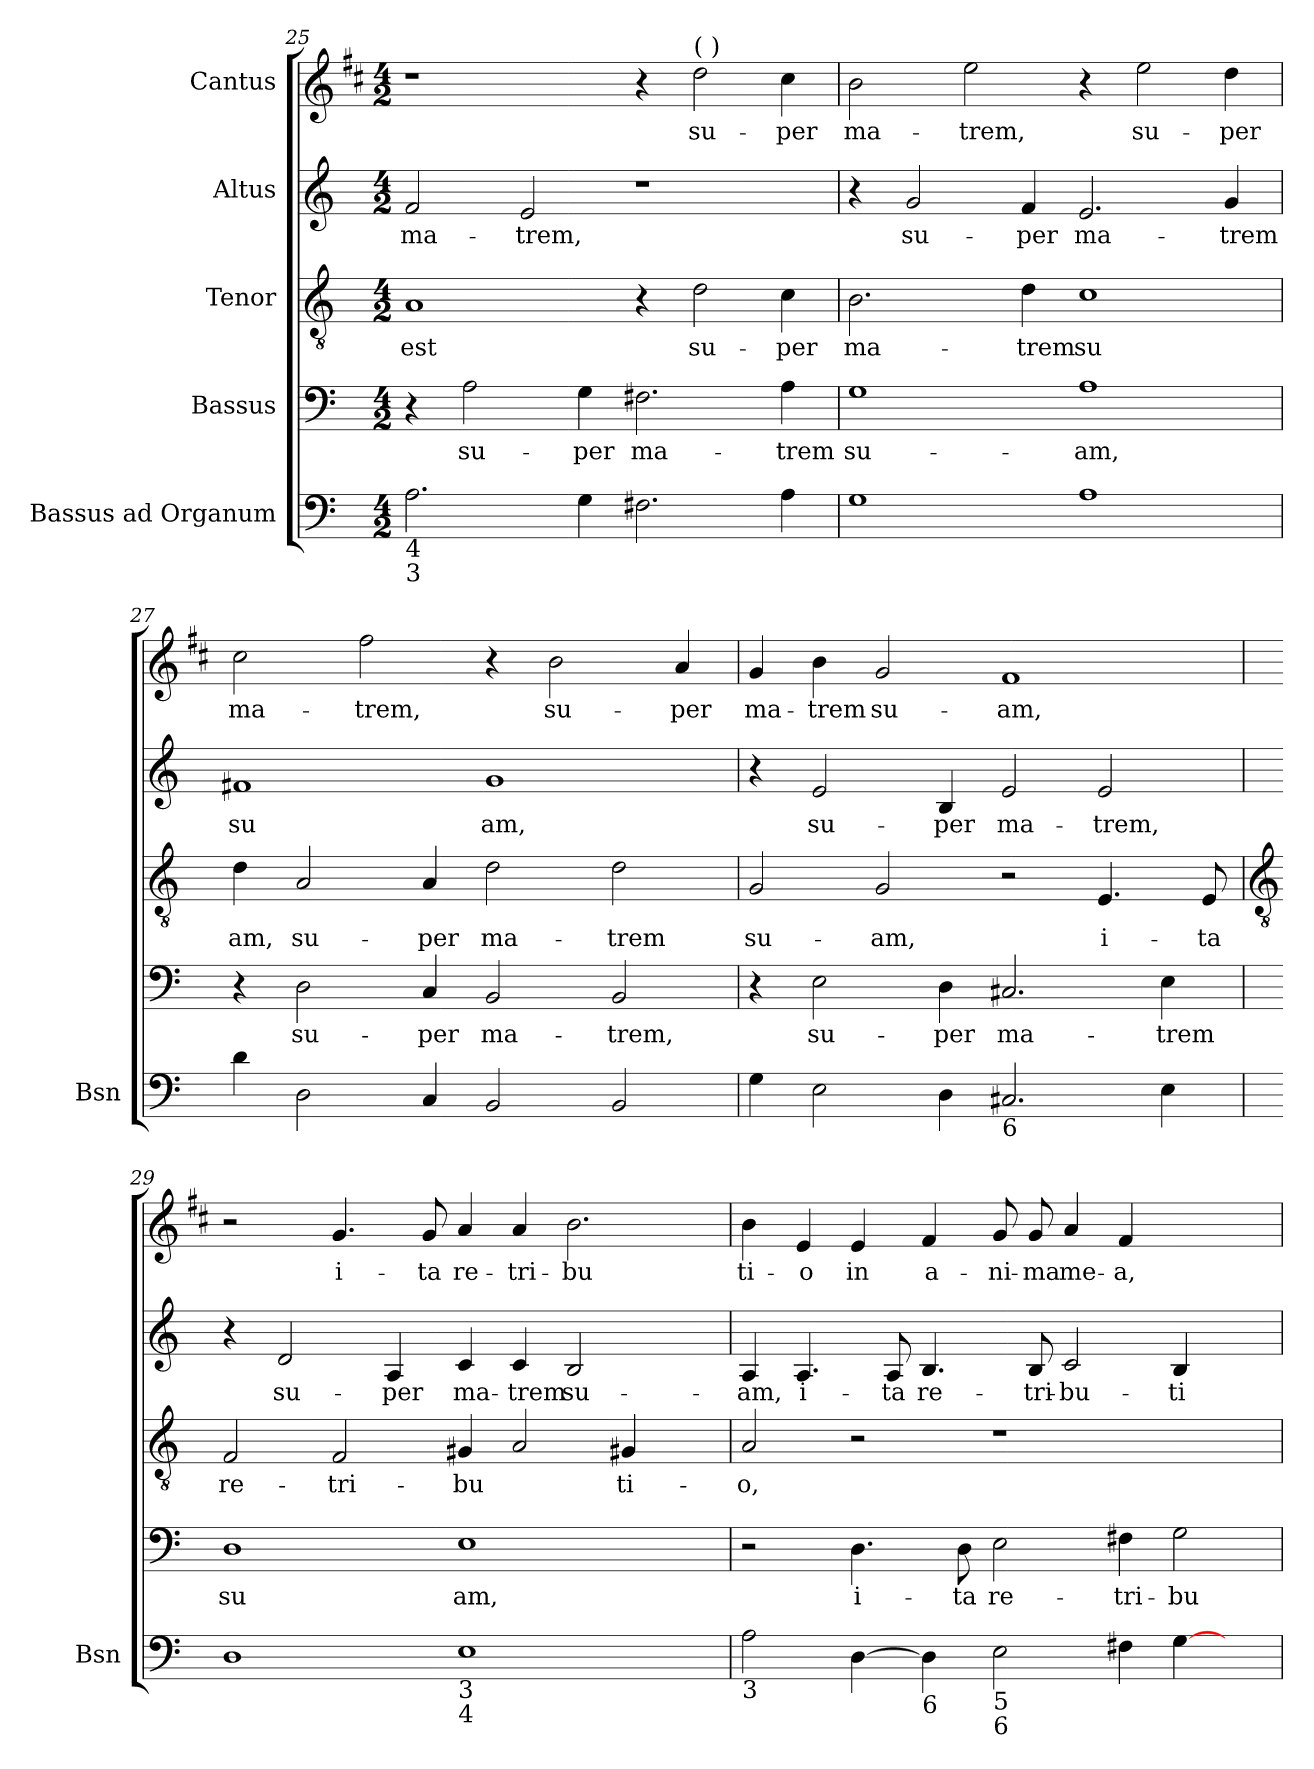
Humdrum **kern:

**kern	**kern	**text	**kern	**text	**kern	**text	**kern	**text
*part5	*part4	*part4	*part3	*part3	*part2	*part2	*part1	*part1
*staff5	*staff4	*staff4	*staff3	*staff3	*staff2	*staff2	*staff1	*staff1
*I"Bassus ad Organum	*I"Bassus	*	*I"Tenor	*	*I"Altus	*	*I"Cantus	*
*I'Bsn	*	*	*	*	*	*	*	*
!!LO:LB:g=z
*clefF4	*clefF4	*	*clefGv2	*	*clefG2	*	*clefG2	*
*	*	*	*	*	*	*	*ITrd1c2	*
*k[]	*k[]	*	*k[]	*	*k[]	*	*k[]	*
*C:	*C:	*	*C:	*	*C:	*	*C:	*
*M4/2	*M4/2	*	*M4/2	*	*M4/2	*	*M4/2	*
=25	=25	=25	=25	=25	=25	=25	=25	=25
!LO:TX:b:t=4	!	!	!	!	!	!	!	!
!LO:TX:b:t=3	!	!	!	!	!	!	!	!
!	!	!	!	!LO:LY:b	!	!LO:LY:b	!	!
2.A	4r	.	1A	est	2f	ma-	1r	.
!	!	!LO:LY:b	!	!	!	!	!	!
.	2A	su-	.	.	.	.	.	.
!	!	!	!	!	!	!LO:LY:b	!	!
.	.	.	.	.	2e	-trem,	.	.
!	!	!LO:LY:b	!	!	!	!	!	!
4G	4G	-per	.	.	.	.	.	.
!	!	!LO:LY:b	!	!	!	!	!	!
2.F#X	2.F#X	ma-	4r	.	1r	.	4r	.
!	!	!	!	!	!	!	!LO:TX:a:t=(  )	!
!	!	!	!	!LO:LY:b	!	!	!	!LO:LY:b
.	.	.	2d	su-	.	.	2cc	su-
!	!	!LO:LY:b	!	!LO:LY:b	!	!	!	!LO:LY:b
4A	4A	-trem	4c	-per	.	.	4b	-per
=26	=26	=26	=26	=26	=26	=26	=26	=26
!	!	!LO:LY:b	!	!LO:LY:b	!	!	!	!LO:LY:b
1G	1G	su-	2.B	ma-	4r	.	2a	ma-
!	!	!	!	!	!	!LO:LY:b	!	!
.	.	.	.	.	2g	su-	.	.
!	!	!	!	!	!	!	!	!LO:LY:b
.	.	.	.	.	.	.	2dd	-trem,
!	!	!	!	!LO:LY:b	!	!LO:LY:b	!	!
.	.	.	4d	-trem	4f	-per	.	.
!	!	!LO:LY:b	!	!LO:LY:b	!	!LO:LY:b	!	!
1A	1A	-am,	1c	su	2.e	ma-	4r	.
!	!	!	!	!	!	!	!	!LO:LY:b
.	.	.	.	.	.	.	2dd	su-
!	!	!	!	!	!	!LO:LY:b	!	!LO:LY:b
.	.	.	.	.	4g	-trem	4cc	-per
=27	=27	=27	=27	=27	=27	=27	=27	=27
!	!	!	!	!LO:LY:b	!	!LO:LY:b	!	!LO:LY:b
4d	4r	.	4d	am,	1f#X	su	2b	ma-
!	!	!LO:LY:b	!	!LO:LY:b	!	!	!	!
2D	2D	su-	2A	su-	.	.	.	.
!	!	!	!	!	!	!	!	!LO:LY:b
.	.	.	.	.	.	.	2ee	-trem,
!	!	!LO:LY:b	!	!LO:LY:b	!	!	!	!
4C	4C	-per	4A	-per	.	.	.	.
!	!	!LO:LY:b	!	!LO:LY:b	!	!LO:LY:b	!	!
2BB	2BB	ma-	2d	ma-	1g	am,	4r	.
!	!	!	!	!	!	!	!	!LO:LY:b
.	.	.	.	.	.	.	2a	su-
!	!	!LO:LY:b	!	!LO:LY:b	!	!	!	!
2BB	2BB	-trem,	2d	-trem	.	.	.	.
!	!	!	!	!	!	!	!	!LO:LY:b
.	.	.	.	.	.	.	4g	-per
!!LO:LB:g=z
=28	=28	=28	=28	=28	=28	=28	=28	=28
!	!	!	!	!LO:LY:b	!	!	!	!LO:LY:b
4G	4r	.	2G	su-	4r	.	4f	ma-
!	!	!LO:LY:b	!	!	!	!LO:LY:b	!	!LO:LY:b
2E	2E	su-	.	.	2e	su-	4a	-trem
!	!	!	!	!LO:LY:b	!	!	!	!LO:LY:b
.	.	.	2G	-am,	.	.	2f	su-
!	!	!LO:LY:b	!	!	!	!LO:LY:b	!	!
4D	4D	-per	.	.	4B	-per	.	.
!LO:TX:b:t=6	!	!	!	!	!	!	!	!
!	!	!LO:LY:b	!	!	!	!LO:LY:b	!	!LO:LY:b
2.C#X	2.C#X	ma-	2r	.	2e	ma-	1e	-am,
!	!	!	!	!LO:LY:b	!	!LO:LY:b	!	!
.	.	.	4.E	i-	2e	-trem,	.	.
!	!	!LO:LY:b	!	!	!	!	!	!
4E	4E	-trem	.	.	.	.	.	.
!	!	!	!	!LO:LY:b	!	!	!	!
.	.	.	8E	-ta	.	.	.	.
!!LO:LB:g=z
=29	=29	=29	=29	=29	=29	=29	=29	=29
*	*	*	*clefGv2	*	*	*	*	*
!	!	!LO:LY:b	!	!LO:LY:b	!	!	!	!
1D	1D	su	2F	re-	4r	.	2r	.
!	!	!	!	!	!	!LO:LY:b	!	!
.	.	.	.	.	2d	su-	.	.
!	!	!	!	!LO:LY:b	!	!	!	!LO:LY:b
.	.	.	2F	-tri-	.	.	4.f	i-
!	!	!	!	!	!	!LO:LY:b	!	!
.	.	.	.	.	4A	-per	.	.
!	!	!	!	!	!	!	!	!LO:LY:b
.	.	.	.	.	.	.	8f	-ta
!LO:TX:b:t=3	!	!	!	!	!	!	!	!
!LO:TX:b:t=4	!	!	!	!	!	!	!	!
!	!	!LO:LY:b	!	!LO:LY:b	!	!LO:LY:b	!	!LO:LY:b
1E	1E	am,	4G#X	-bu	4c	ma-	4g	re-
!	!	!	!	!	!	!LO:LY:b	!	!LO:LY:b
.	.	.	2A	.	4c	-trem	4g	-tri-
!	!	!	!	!	!	!LO:LY:b	!	!LO:LY:b
.	.	.	.	.	2B	su-	2.a	-bu
!	!	!	!	!LO:LY:b	!	!	!	!
.	.	.	4G#X	ti-	.	.	.	.
4ryy	4ryy	.	4ryy	.	4ryy	.	.	.
=30	=30	=30	=30	=30	=30	=30	=30	=30
!LO:TX:b:t=3	!	!	!	!	!	!	!	!
!	!	!	!	!LO:LY:b	!	!LO:LY:b	!	!LO:LY:b
2A	2r	.	2A	-o,	4A	-am,	4a	ti-
!	!	!	!	!	!	!LO:LY:b	!	!LO:LY:b
.	.	.	.	.	4.A	i-	4d	-o
!	!	!LO:LY:b	!	!	!	!	!	!LO:LY:b
[4D	4.D	i-	2r	.	.	.	4d	in
!	!	!	!	!	!	!LO:LY:b	!	!
.	.	.	.	.	8A	-ta	.	.
!LO:TX:b:t=6	!	!	!	!	!	!	!	!
!	!	!	!	!	!	!LO:LY:b	!	!LO:LY:b
4D]	.	.	.	.	4.B	re-	4e	a-
!	!	!LO:LY:b	!	!	!	!	!	!
.	8D	-ta	.	.	.	.	.	.
!LO:TX:b:t=5	!	!	!	!	!	!	!	!
!LO:TX:b:t=6	!	!	!	!	!	!	!	!
!	!	!LO:LY:b	!	!	!	!	!	!LO:LY:b
2E	2E	re-	1r	.	.	.	8f	-ni-
!	!	!	!	!	!	!LO:LY:b	!	!LO:LY:b
.	.	.	.	.	8B	-tri-	8f	-ma
!	!	!	!	!	!	!LO:LY:b	!	!LO:LY:b
.	.	.	.	.	2c	-bu-	4g	me-
!	!	!LO:LY:b	!	!	!	!	!	!LO:LY:b
4F#X	4F#X	-tri-	.	.	.	.	4e	-a,
!	!	!LO:LY:b	!	!	!	!LO:LY:b	!	!
[4G	2G	-bu	.	.	4B	-ti-	2ryy	.
4ryy	.	.	4ryy	.	4ryy	.	.	.
=	=	=	=	=	=	=	=	=
*-	*-	*-	*-	*-	*-	*-	*-	*-
